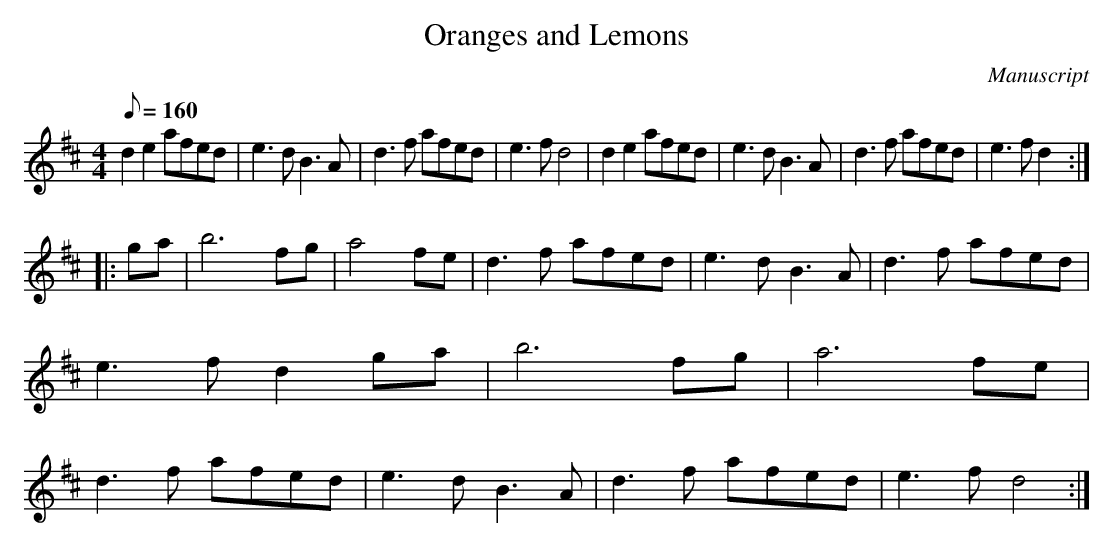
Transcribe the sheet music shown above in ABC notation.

X:1
T: Oranges and Lemons
M:4/4
L:1/8
Q:160
O:Manuscript
K:D
d2 e2 afed|e3 d B3 A|d3 f afed|e3 f d4|d2 e2 afed|e3 d B3 A|d3 f afed|e3 f d2:|
|: ga|b6 fg|a4 fe|d3 f afed|e3 d B3 A|d3 f afed|e3 f d2 ga|b6 fg|a6 fe|d3 f afed| e3 d B3 A| d3 f afed|e3 f d4:|
